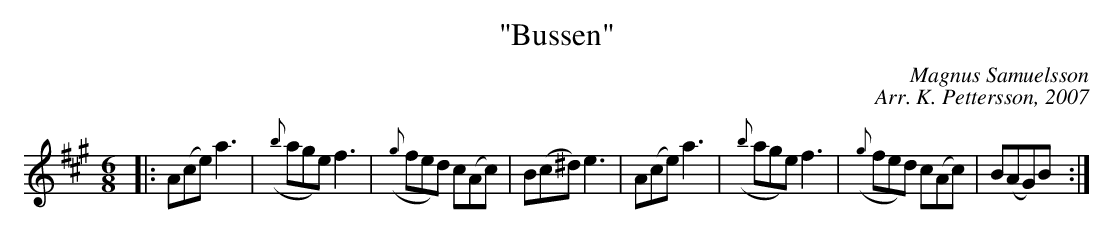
X:1
T:"Bussen"
C:Magnus Samuelsson
C:Arr. K. Pettersson, 2007
M:6/8
L:1/8
K:A
|: A(ce) a3 | ({b}age) f3 | ({g}fed) c(Ac) | B(c^d) e3 | A(ce) a3 | ({b}age) f3 | ({g}fed) c(Ac) | B(AG)B:|
|: |  |  | :|
